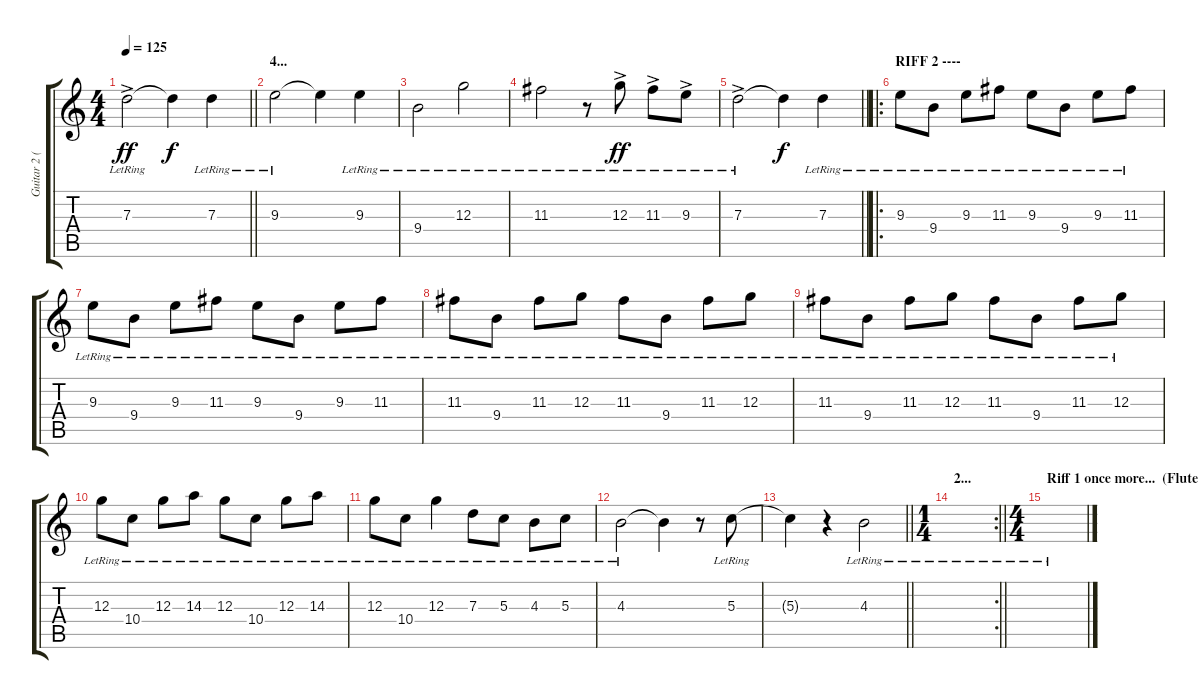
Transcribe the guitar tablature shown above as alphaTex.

\track ("Guitar 2 (mainly bass)" "Guitar 2 (") {instrument acousticguitarnylon}
\staff {score tabs}
\tuning (E4 B3 G3 D3 A2 E2) {hide}
\ts (4 4)
\tempo 125
\clef g2
\barLineRight lightlight
\ks c
7.3{ac lr}.2{dy ff} 7.3{t}.4{dy f} 7.3{lr}.4 |
\section ("" "4...")
9.3{lr}.2 9.3{t}.4 9.3{lr}.4 |
9.4{lr}.2 12.3{lr}.2 |
11.3{lr}.2 r.8 12.3{ac lr}.8{dy ff} 11.3{ac lr}.8 9.3{ac lr}.8 |
\barLineRight lightlight
7.3{ac lr}.2 7.3{t}.4{dy f} 7.3{lr}.4 |
\ro
\section ("" "RIFF 2 ----")
9.3{lr}.8 9.4{lr}.8 9.3{lr}.8 11.3{lr}.8 9.3{lr}.8 9.4{lr}.8 9.3{lr}.8 11.3{lr}.8 |
9.3{lr}.8 9.4{lr}.8 9.3{lr}.8 11.3{lr}.8 9.3{lr}.8 9.4{lr}.8 9.3{lr}.8 11.3{lr}.8 |
11.3{lr}.8 9.4{lr}.8 11.3{lr}.8 12.3{lr}.8 11.3{lr}.8 9.4{lr}.8 11.3{lr}.8 12.3{lr}.8 |
11.3{lr}.8 9.4{lr}.8 11.3{lr}.8 12.3{lr}.8 11.3{lr}.8 9.4{lr}.8 11.3{lr}.8 12.3{lr}.8 |
12.3{lr}.8 10.4{lr}.8 12.3{lr}.8 14.3{lr}.8 12.3{lr}.8 10.4{lr}.8 12.3{lr}.8 14.3{lr}.8 |
12.3{lr}.8 10.4{lr}.8 12.3{lr}.4 7.3{lr}.8 5.3{lr}.8 4.3{lr}.8 5.3{lr}.8 |
4.3{lr}.2 4.3{t}.4 r.8 5.3{lr}.8 |
\barLineRight lightlight
5.3{t}.4 r.4 4.3{lr}.2 |
\rc 2
\ts (1 4)
\section ("" "2...")
\barLineRight lightlight
|
\ts (4 4)
\section ("" "Riff 1 once more...  (Flute plays here)")
